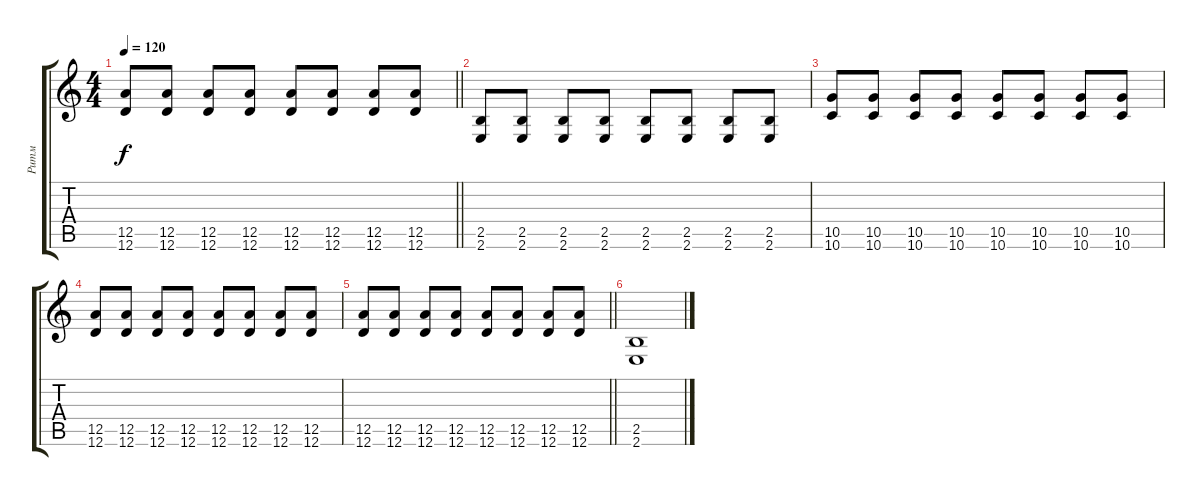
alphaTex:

\track ("Ритм" "Ритм") {instrument distortionguitar}
\staff {score tabs}
\tuning (E4 B3 G3 D3 A2 D2) {hide}
\ts (4 4)
\tempo 120
\clef g2
\barLineRight lightlight
\ks c
(12.5 12.6).8{dy f} (12.5 12.6).8 (12.5 12.6).8 (12.5 12.6).8 (12.5 12.6).8 (12.5 12.6).8 (12.5 12.6).8 (12.5 12.6).8 |
(2.5 2.6).8 (2.5 2.6).8 (2.5 2.6).8 (2.5 2.6).8 (2.5 2.6).8 (2.5 2.6).8 (2.5 2.6).8 (2.5 2.6).8 |
(10.5 10.6).8 (10.5 10.6).8 (10.5 10.6).8 (10.5 10.6).8 (10.5 10.6).8 (10.5 10.6).8 (10.5 10.6).8 (10.5 10.6).8 |
(12.5 12.6).8 (12.5 12.6).8 (12.5 12.6).8 (12.5 12.6).8 (12.5 12.6).8 (12.5 12.6).8 (12.5 12.6).8 (12.5 12.6).8 |
\barLineRight lightlight
(12.5 12.6).8 (12.5 12.6).8 (12.5 12.6).8 (12.5 12.6).8 (12.5 12.6).8 (12.5 12.6).8 (12.5 12.6).8 (12.5 12.6).8 |
(2.5 2.6).1
